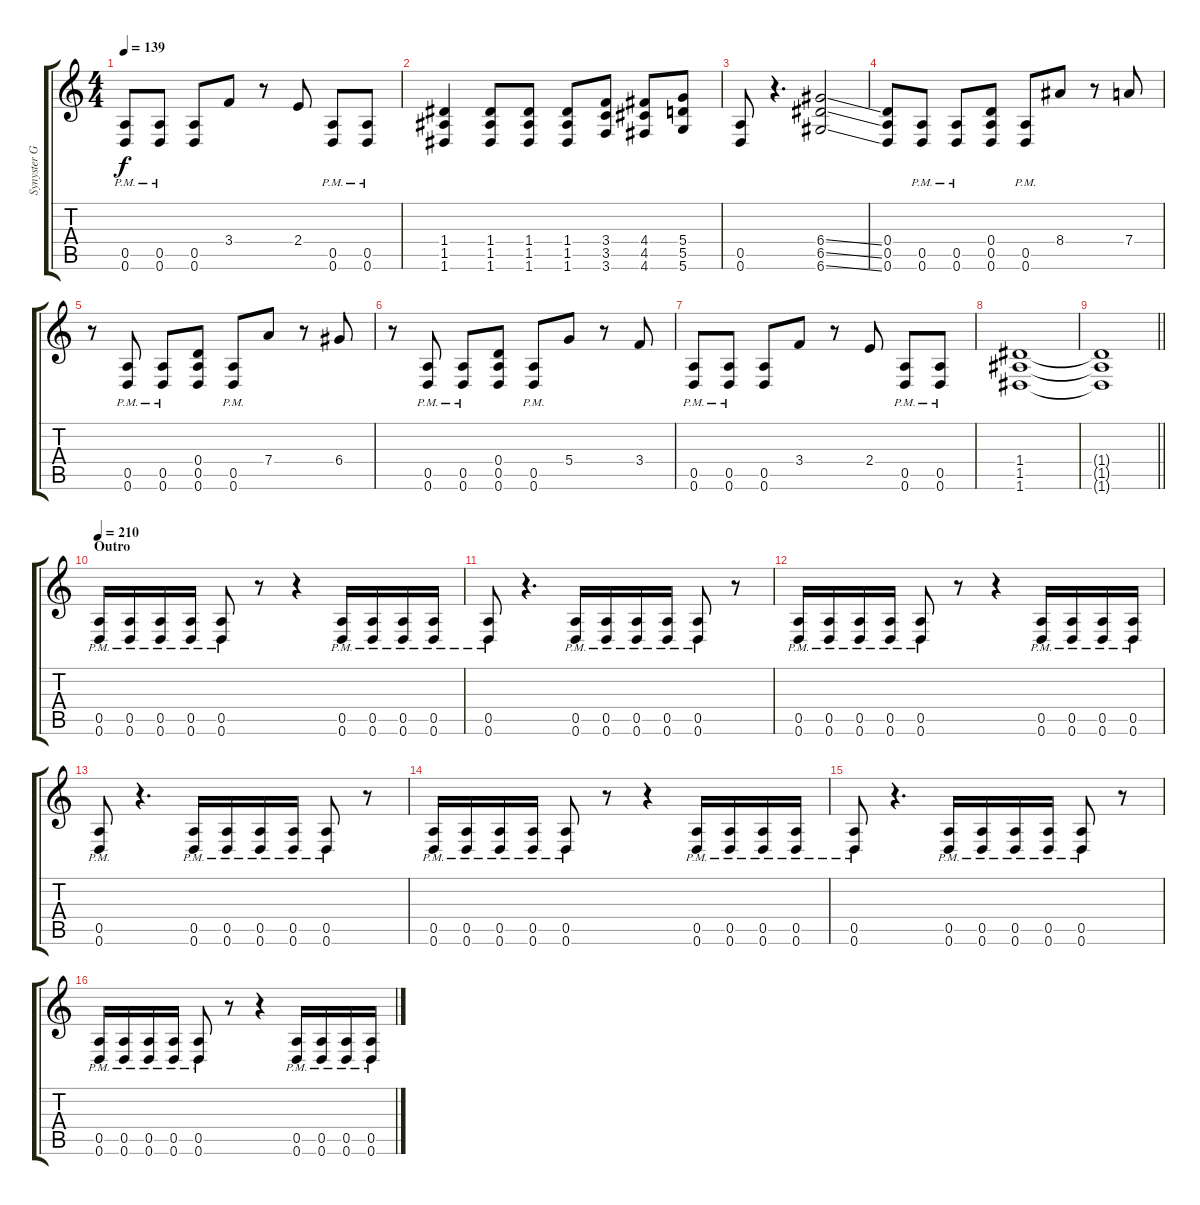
\track ("Synyster Gates" "Synyster G") {instrument distortionguitar}
\staff {score tabs}
\tuning (E4 B3 G3 D3 A2 D2) {hide}
\ts (4 4)
\tempo 139
\clef g2
\ks c
(0.5{pm} 0.6{pm}).8{dy f} (0.5{pm} 0.6{pm}).8 (0.5 0.6).8 3.4.8 r.8 2.4.8 (0.5{pm} 0.6{pm}).8 (0.5{pm} 0.6{pm}).8 |
(1.4 1.5 1.6).4 (1.4 1.5 1.6).8 (1.4 1.5 1.6).8 (1.4 1.5 1.6).8 (3.4 3.5 3.6).8 (4.4 4.5 4.6).8 (5.4 5.5 5.6).8 |
(0.5 0.6).8 r.4{d} (6.4{ss} 6.5{ss} 6.6{ss}).2 |
(0.4 0.5 0.6).8 (0.5{pm} 0.6{pm}).8 (0.5{pm} 0.6{pm}).8 (0.4 0.5 0.6).8 (0.5{pm} 0.6{pm}).8 8.4.8 r.8 7.4.8 |
r.8 (0.5{pm} 0.6{pm}).8 (0.5{pm} 0.6{pm}).8 (0.4 0.5 0.6).8 (0.5{pm} 0.6{pm}).8 7.4.8 r.8 6.4.8 |
r.8 (0.5{pm} 0.6{pm}).8 (0.5{pm} 0.6{pm}).8 (0.4 0.5 0.6).8 (0.5{pm} 0.6{pm}).8 5.4.8 r.8 3.4.8 |
(0.5{pm} 0.6{pm}).8 (0.5{pm} 0.6{pm}).8 (0.5 0.6).8 3.4.8 r.8 2.4.8 (0.5{pm} 0.6{pm}).8 (0.5{pm} 0.6{pm}).8 |
(1.4 1.5 1.6).1 |
\barLineRight lightlight
(1.4{t} 1.5{t} 1.6{t}).1 |
\section ("" "Outro")
\tempo 210
(0.5{pm} 0.6{pm}).16 (0.5{pm} 0.6{pm}).16 (0.5{pm} 0.6{pm}).16 (0.5{pm} 0.6{pm}).16 (0.5{pm} 0.6{pm}).8 r.8 r.4 (0.5{pm} 0.6{pm}).16 (0.5{pm} 0.6{pm}).16 (0.5{pm} 0.6{pm}).16 (0.5{pm} 0.6{pm}).16 |
(0.5{pm} 0.6{pm}).8 r.4{d} (0.5{pm} 0.6{pm}).16 (0.5{pm} 0.6{pm}).16 (0.5{pm} 0.6{pm}).16 (0.5{pm} 0.6{pm}).16 (0.5{pm} 0.6{pm}).8 r.8 |
(0.5{pm} 0.6{pm}).16 (0.5{pm} 0.6{pm}).16 (0.5{pm} 0.6{pm}).16 (0.5{pm} 0.6{pm}).16 (0.5{pm} 0.6{pm}).8 r.8 r.4 (0.5{pm} 0.6{pm}).16 (0.5{pm} 0.6{pm}).16 (0.5{pm} 0.6{pm}).16 (0.5{pm} 0.6{pm}).16 |
(0.5{pm} 0.6{pm}).8 r.4{d} (0.5{pm} 0.6{pm}).16 (0.5{pm} 0.6{pm}).16 (0.5{pm} 0.6{pm}).16 (0.5{pm} 0.6{pm}).16 (0.5{pm} 0.6{pm}).8 r.8 |
(0.5{pm} 0.6{pm}).16 (0.5{pm} 0.6{pm}).16 (0.5{pm} 0.6{pm}).16 (0.5{pm} 0.6{pm}).16 (0.5{pm} 0.6{pm}).8 r.8 r.4 (0.5{pm} 0.6{pm}).16 (0.5{pm} 0.6{pm}).16 (0.5{pm} 0.6{pm}).16 (0.5{pm} 0.6{pm}).16 |
(0.5{pm} 0.6{pm}).8 r.4{d} (0.5{pm} 0.6{pm}).16 (0.5{pm} 0.6{pm}).16 (0.5{pm} 0.6{pm}).16 (0.5{pm} 0.6{pm}).16 (0.5{pm} 0.6{pm}).8 r.8 |
(0.5{pm} 0.6{pm}).16 (0.5{pm} 0.6{pm}).16 (0.5{pm} 0.6{pm}).16 (0.5{pm} 0.6{pm}).16 (0.5{pm} 0.6{pm}).8 r.8 r.4 (0.5{pm} 0.6{pm}).16 (0.5{pm} 0.6{pm}).16 (0.5{pm} 0.6{pm}).16 (0.5{pm} 0.6{pm}).16
